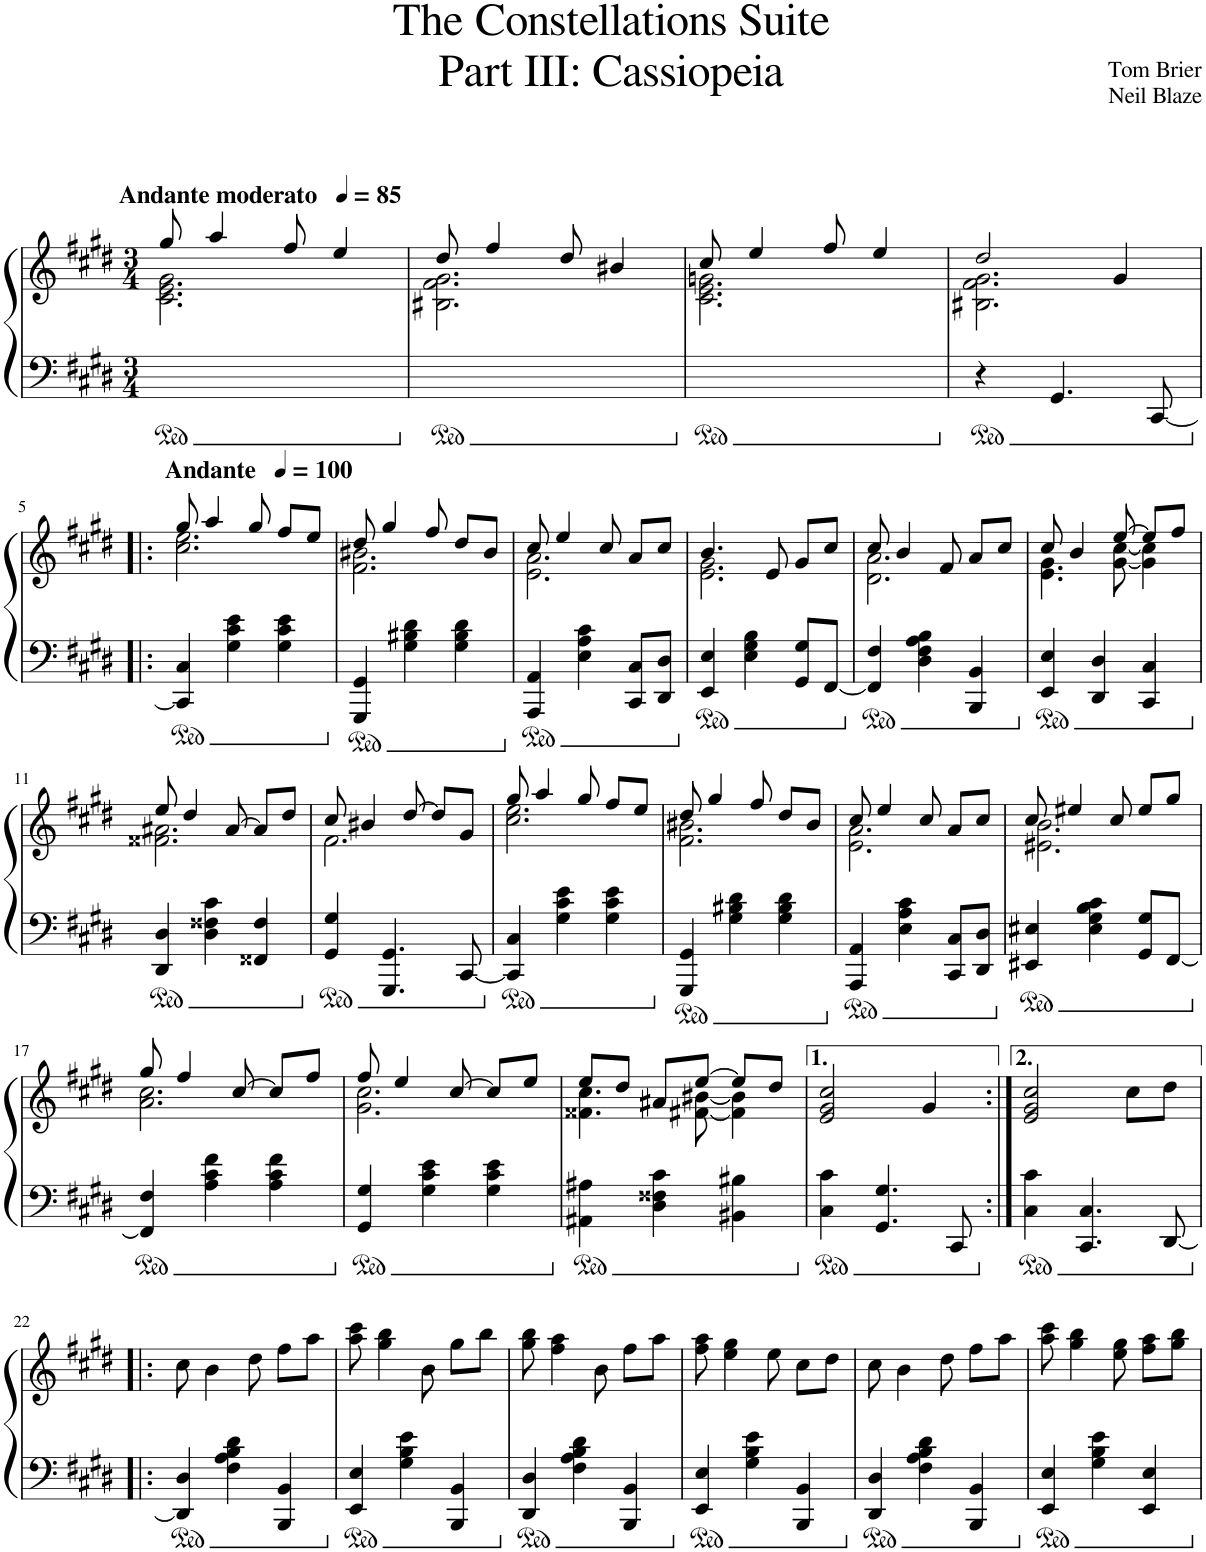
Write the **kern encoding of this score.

**kern	**kern
*part1	*part1
*staff2	*staff1
*I"Piano	*
*I'Pno.	*
*clefF4	*clefG2
*k[f#c#g#d#]	*k[f#c#g#d#]
*c#:	*c#:
*M3/4	*M3/4
*MM85	*MM85
=1	=1
*	*^
!	!LO:TX:a:B:t=Andante moderato	!
2.ryy	8gg#/	2.c#\ 2.e\ 2.g#\
.	4aa/	.
.	8ff#/	.
.	4ee/	.
=2	=2	=2
2.ryy	8dd#/	2.B#X\ 2.f#\ 2.g#\
.	4ff#/	.
.	8dd#/	.
.	4b#X/	.
=3	=3	=3
2.ryy	8cc#/	2.c#\ 2.e\ 2.gn\
.	4ee/	.
.	8ff#/	.
.	4ee/	.
=4	=4	=4
4r	2dd#/	2.B#X\ 2.f#\ 2.g#\
4.GG#/	.	.
.	4g#/	.
[8CC#/	.	.
!!LO:LB:g=z	!!
=5!|:	=5!|:	=5!|:
*	*MM100	*
!	!LO:TX:a:B:t=Andante	!
4CC#/] 4C#/	8gg#/	2.cc#\ 2.ee\
.	4aa/	.
4G#\ 4c#\ 4e\	.	.
.	8gg#/	.
4G#\ 4c#\ 4e\	8ff#/L	.
.	8ee/J	.
=6	=6	=6
4GGG#/ 4GG#/	8dd#/	2.f#\ 2.b#X\
.	4gg#/	.
4G#\ 4B#X\ 4d#\	.	.
.	8ff#/	.
4G#\ 4B#\ 4d#\	8dd#/L	.
.	8b#/J	.
=7	=7	=7
4AAA/ 4AA/	8cc#/	2.e\ 2.a\
.	4ee/	.
4E\ 4A\ 4c#\	.	.
.	8cc#/	.
8CC#/ 8C#/L	8a/L	.
8DD#/ 8D#/J	8cc#/J	.
=8	=8	=8
4EE/ 4E/	4.b/	2.e\ 2.g#\
4E\ 4G#\ 4B\	.	.
.	8e/	.
8GG#/ 8G#/L	8g#/L	.
[8FF#/J	8cc#/J	.
=9	=9	=9
4FF#/] 4F#/	8cc#/	2.d#\ 2.a\
.	4b/	.
4D#\ 4F#\ 4A\ 4B\	.	.
.	8f#/	.
4BBB/ 4BB/	8a/L	.
.	8cc#/J	.
=10	=10	=10
4EE/ 4E/	8cc#/	4.e\ 4.g#\
.	4b/	.
4DD#/ 4D#/	.	.
.	[8ee/	[8g#\ [8cc#\
4CC#/ 4C#/	8ee/L]	4g#\] 4cc#\]
.	8ff#/J	.
!!LO:LB:g=z	!!
=11	=11	=11
4DD#/ 4D#/	8ee/	2.f##X\ 2.a#X\
.	4dd#/	.
4D#\ 4F##X\ 4c#\	.	.
.	[8a#/	.
4FF##X/ 4F##/	8a#/L]	.
.	8dd#/J	.
=12	=12	=12
4GG#/ 4G#/	8cc#/	2.f#\
.	4b#X/	.
4.GGG#/ 4.GG#/	.	.
.	[8dd#/	.
.	8dd#/L]	.
[8CC#/	8g#/J	.
=13	=13	=13
4CC#/] 4C#/	8gg#/	2.cc#\ 2.ee\
.	4aa/	.
4G#\ 4c#\ 4e\	.	.
.	8gg#/	.
4G#\ 4c#\ 4e\	8ff#/L	.
.	8ee/J	.
=14	=14	=14
4GGG#/ 4GG#/	8dd#/	2.f#\ 2.b#X\
.	4gg#/	.
4G#\ 4B#X\ 4d#\	.	.
.	8ff#/	.
4G#\ 4B#\ 4d#\	8dd#/L	.
.	8b#/J	.
=15	=15	=15
4AAA/ 4AA/	8cc#/	2.e\ 2.a\
.	4ee/	.
4E\ 4A\ 4c#\	.	.
.	8cc#/	.
8CC#/ 8C#/L	8a/L	.
8DD#/ 8D#/J	8cc#/J	.
=16	=16	=16
4EE#X/ 4E#X/	8cc#/	2.e#X\ 2.b\
.	4ee#X/	.
4E#\ 4G#\ 4B\ 4c#\	.	.
.	8cc#/	.
8GG#/ 8G#/L	8ee#/L	.
[8FF#/J	8gg#/J	.
!!LO:LB:g=z	!!
=17	=17	=17
4FF#/] 4F#/	8gg#/	2.a\ 2.cc#\
.	4ff#/	.
4A\ 4c#\ 4f#\	.	.
.	[8cc#/	.
4A\ 4c#\ 4f#\	8cc#/L]	.
.	8ff#/J	.
=18	=18	=18
4GG#/ 4G#/	8ff#/	2.g#\ 2.cc#\
.	4ee/	.
4G#\ 4c#\ 4e\	.	.
.	[8cc#/	.
4G#\ 4c#\ 4e\	8cc#/L]	.
.	8ee/J	.
=19	=19	=19
4AA#X\ 4A#X\	8ee/L	4.f##X\ 4.cc#\
.	8dd#/J	.
4D#\ 4F##X\ 4c#\	8a#X/L	.
.	[8ee/J	[8f#X\ [8b#X\
4BB#X\ 4B#X\	8ee/L]	4f#\] 4b#\]
.	8dd#/J	.
*	*v	*v
=20	=20
4C#\ 4c#\	2e/ 2g#/ 2cc#/
4.GG#/ 4.G#/	.
.	4g#/
8CC#/	.
=21:|!	=21:|!
4C#\ 4c#\	2e/ 2g#/ 2cc#/
4.CC#/ 4.C#/	.
.	8cc#\L
[8DD#/	8dd#\J
!!LO:LB:g=z
=22!|:	=22!|:
4DD#/] 4D#/	8cc#\
.	4b\
4F#\ 4A\ 4B\ 4d#\	.
.	8dd#\
4BBB/ 4BB/	8ff#\L
.	8aa\J
=23	=23
4EE/ 4E/	8aa\ 8ccc#\
.	4gg#\ 4bb\
4G#\ 4B\ 4e\	.
.	8b\
4BBB/ 4BB/	8gg#\L
.	8bb\J
=24	=24
4DD#/ 4D#/	8gg#\ 8bb\
.	4ff#\ 4aa\
4F#\ 4A\ 4B\ 4d#\	.
.	8b\
4BBB/ 4BB/	8ff#\L
.	8aa\J
=25	=25
4EE/ 4E/	8ff#\ 8aa\
.	4ee\ 4gg#\
4G#\ 4B\ 4e\	.
.	8ee\
4BBB/ 4BB/	8cc#\L
.	8dd#\J
=26	=26
4DD#/ 4D#/	8cc#\
.	4b\
4F#\ 4A\ 4B\ 4d#\	.
.	8dd#\
4BBB/ 4BB/	8ff#\L
.	8aa\J
=27	=27
4EE/ 4E/	8aa\ 8ccc#\
.	4gg#\ 4bb\
4G#\ 4B\ 4e\	.
.	8ee\ 8gg#\
4EE/ 4E/	8ff#\ 8aa\L
.	8gg#\ 8bb\J
=	=
*-	*-
